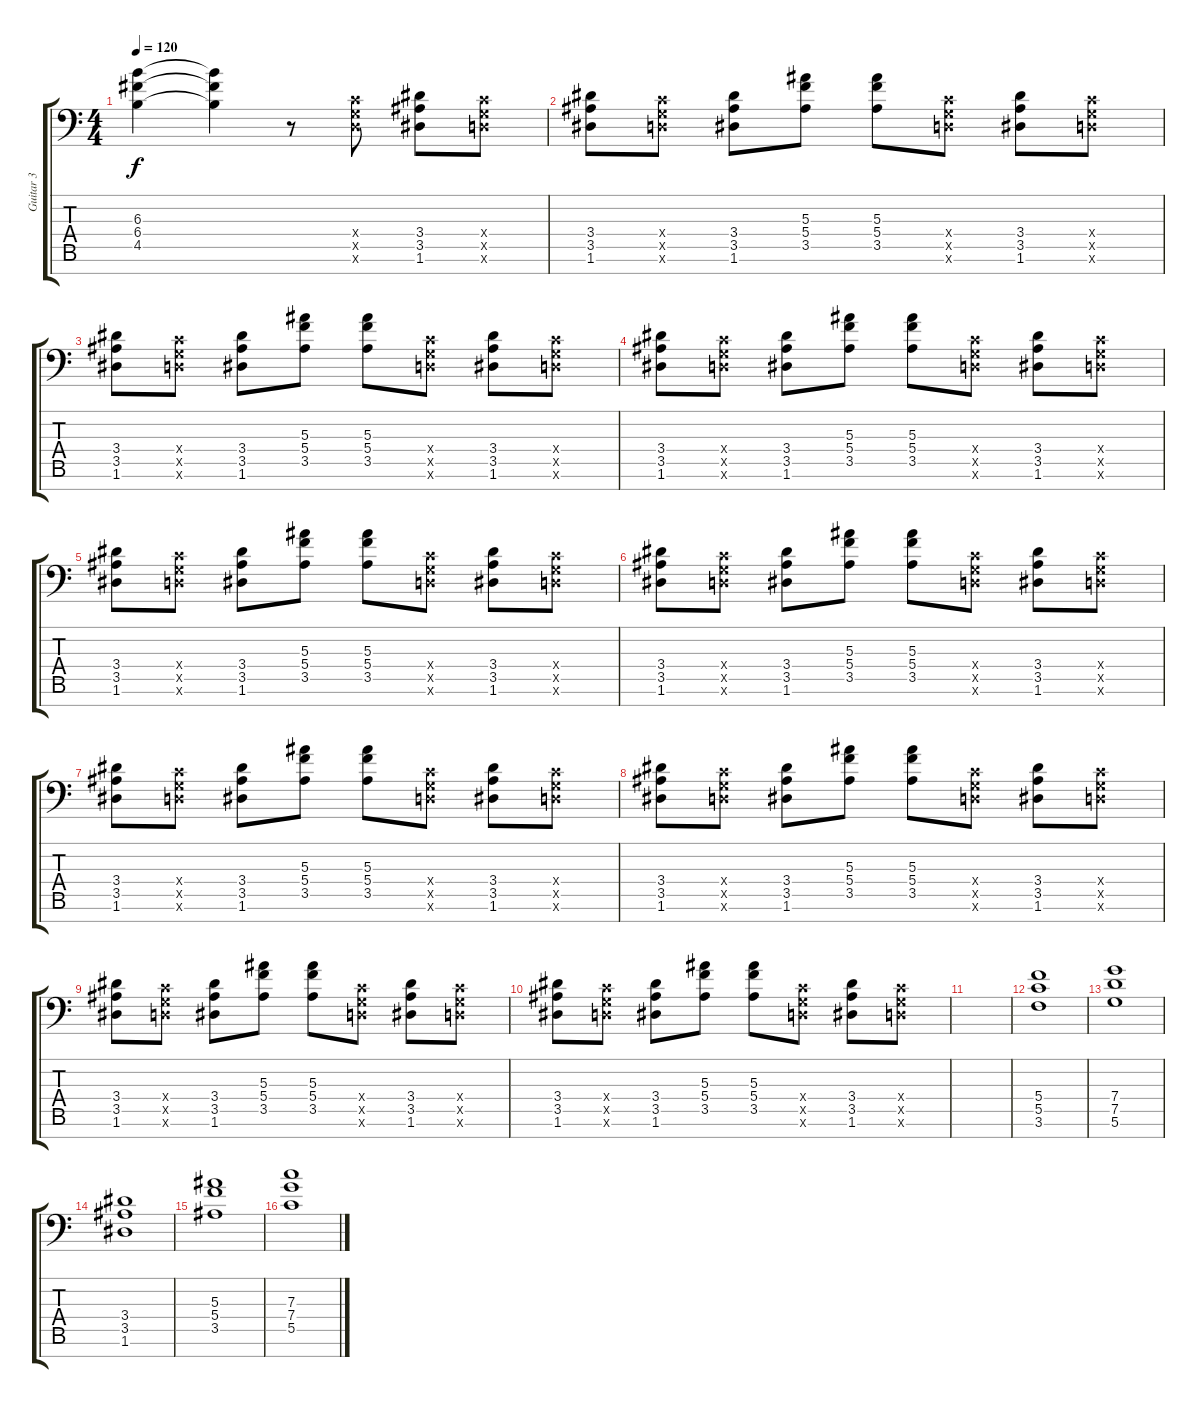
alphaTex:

\track ("Guitar 3" "Guitar 3") {instrument distortionguitar}
\staff {score tabs}
\tuning (D4 A3 F3 C3 G2 D2 G1) {hide}
\ts (4 4)
\tempo 120
\clef f4
\ks c
(6.3{t} 6.4{t} 4.5{t}).4{dy f} (6.3{t} 6.4{t} 4.5{t}).4 r.8 (0.4{x} 0.5{x} 0.6{x}).8 (3.4 3.5 1.6).8 (0.4{x} 0.5{x} 0.6{x}).8 |
(3.4 3.5 1.6).8 (0.4{x} 0.5{x} 0.6{x}).8 (3.4 3.5 1.6).8 (5.3 5.4 3.5).8 (5.3 5.4 3.5).8 (0.4{x} 0.5{x} 0.6{x}).8 (3.4 3.5 1.6).8 (0.4{x} 0.5{x} 0.6{x}).8 |
(3.4 3.5 1.6).8 (0.4{x} 0.5{x} 0.6{x}).8 (3.4 3.5 1.6).8 (5.3 5.4 3.5).8 (5.3 5.4 3.5).8 (0.4{x} 0.5{x} 0.6{x}).8 (3.4 3.5 1.6).8 (0.4{x} 0.5{x} 0.6{x}).8 |
(3.4 3.5 1.6).8 (0.4{x} 0.5{x} 0.6{x}).8 (3.4 3.5 1.6).8 (5.3 5.4 3.5).8 (5.3 5.4 3.5).8 (0.4{x} 0.5{x} 0.6{x}).8 (3.4 3.5 1.6).8 (0.4{x} 0.5{x} 0.6{x}).8 |
(3.4 3.5 1.6).8 (0.4{x} 0.5{x} 0.6{x}).8 (3.4 3.5 1.6).8 (5.3 5.4 3.5).8 (5.3 5.4 3.5).8 (0.4{x} 0.5{x} 0.6{x}).8 (3.4 3.5 1.6).8 (0.4{x} 0.5{x} 0.6{x}).8 |
(3.4 3.5 1.6).8 (0.4{x} 0.5{x} 0.6{x}).8 (3.4 3.5 1.6).8 (5.3 5.4 3.5).8 (5.3 5.4 3.5).8 (0.4{x} 0.5{x} 0.6{x}).8 (3.4 3.5 1.6).8 (0.4{x} 0.5{x} 0.6{x}).8 |
(3.4 3.5 1.6).8 (0.4{x} 0.5{x} 0.6{x}).8 (3.4 3.5 1.6).8 (5.3 5.4 3.5).8 (5.3 5.4 3.5).8 (0.4{x} 0.5{x} 0.6{x}).8 (3.4 3.5 1.6).8 (0.4{x} 0.5{x} 0.6{x}).8 |
(3.4 3.5 1.6).8 (0.4{x} 0.5{x} 0.6{x}).8 (3.4 3.5 1.6).8 (5.3 5.4 3.5).8 (5.3 5.4 3.5).8 (0.4{x} 0.5{x} 0.6{x}).8 (3.4 3.5 1.6).8 (0.4{x} 0.5{x} 0.6{x}).8 |
(3.4 3.5 1.6).8 (0.4{x} 0.5{x} 0.6{x}).8 (3.4 3.5 1.6).8 (5.3 5.4 3.5).8 (5.3 5.4 3.5).8 (0.4{x} 0.5{x} 0.6{x}).8 (3.4 3.5 1.6).8 (0.4{x} 0.5{x} 0.6{x}).8 |
(3.4 3.5 1.6).8 (0.4{x} 0.5{x} 0.6{x}).8 (3.4 3.5 1.6).8 (5.3 5.4 3.5).8 (5.3 5.4 3.5).8 (0.4{x} 0.5{x} 0.6{x}).8 (3.4 3.5 1.6).8 (0.4{x} 0.5{x} 0.6{x}).8 |
|
(5.4 5.5 3.6).1 |
(7.4 7.5 5.6).1 |
(3.4 3.5 1.6).1 |
(5.3 5.4 3.5).1 |
(7.3 7.4 5.5).1
